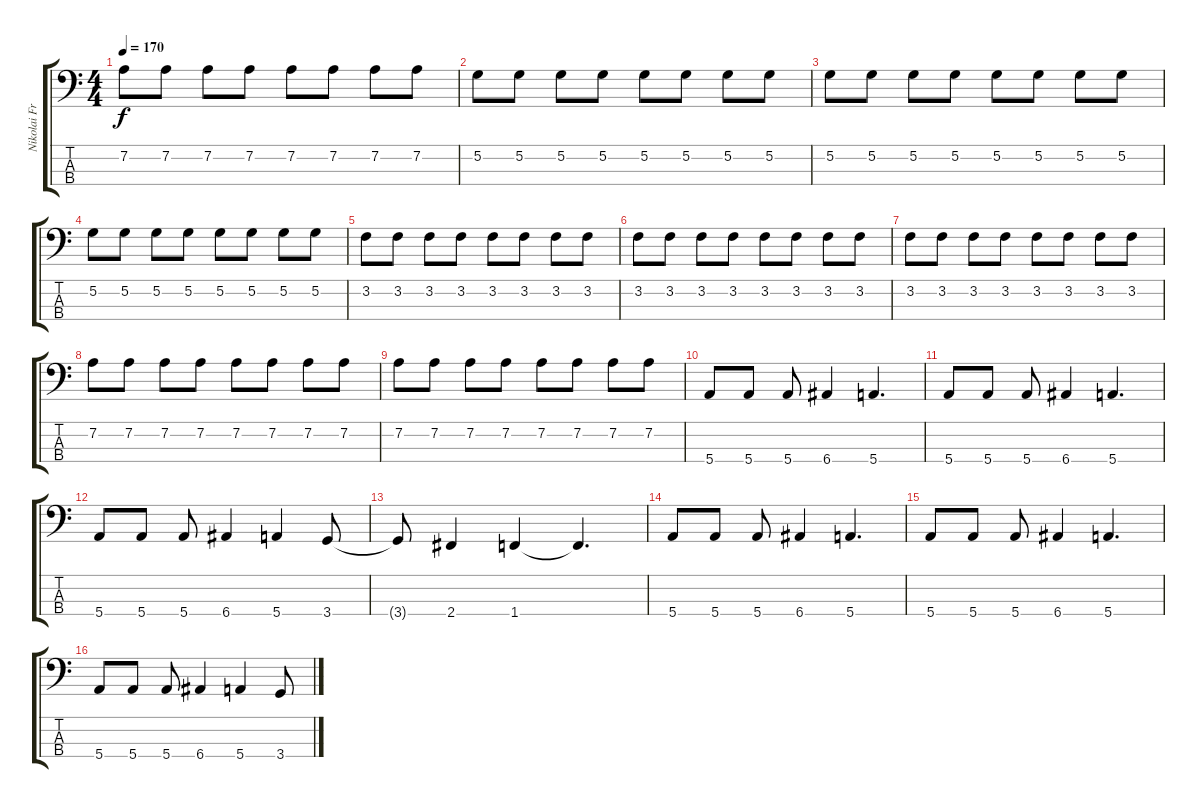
\track ("Nikolai Fraiture" "Nikolai Fr") {instrument electricbassfinger}
\staff {score tabs}
\tuning (G2 D2 A1 E1) {hide}
\ts (4 4)
\tempo 170
\clef f4
\ks c
7.2.8{dy f} 7.2.8 7.2.8 7.2.8 7.2.8 7.2.8 7.2.8 7.2.8 |
5.2.8 5.2.8 5.2.8 5.2.8 5.2.8 5.2.8 5.2.8 5.2.8 |
5.2.8 5.2.8 5.2.8 5.2.8 5.2.8 5.2.8 5.2.8 5.2.8 |
5.2.8 5.2.8 5.2.8 5.2.8 5.2.8 5.2.8 5.2.8 5.2.8 |
3.2.8 3.2.8 3.2.8 3.2.8 3.2.8 3.2.8 3.2.8 3.2.8 |
3.2.8 3.2.8 3.2.8 3.2.8 3.2.8 3.2.8 3.2.8 3.2.8 |
3.2.8 3.2.8 3.2.8 3.2.8 3.2.8 3.2.8 3.2.8 3.2.8 |
7.2.8 7.2.8 7.2.8 7.2.8 7.2.8 7.2.8 7.2.8 7.2.8 |
7.2.8 7.2.8 7.2.8 7.2.8 7.2.8 7.2.8 7.2.8 7.2.8 |
5.4.8 5.4.8 5.4.8 6.4.4 5.4.4{d} |
5.4.8 5.4.8 5.4.8 6.4.4 5.4.4{d} |
5.4.8 5.4.8 5.4.8 6.4.4 5.4.4 3.4.8 |
3.4{t}.8 2.4.4 1.4.4 1.4{t}.4{d} |
5.4.8 5.4.8 5.4.8 6.4.4 5.4.4{d} |
5.4.8 5.4.8 5.4.8 6.4.4 5.4.4{d} |
5.4.8 5.4.8 5.4.8 6.4.4 5.4.4 3.4.8
